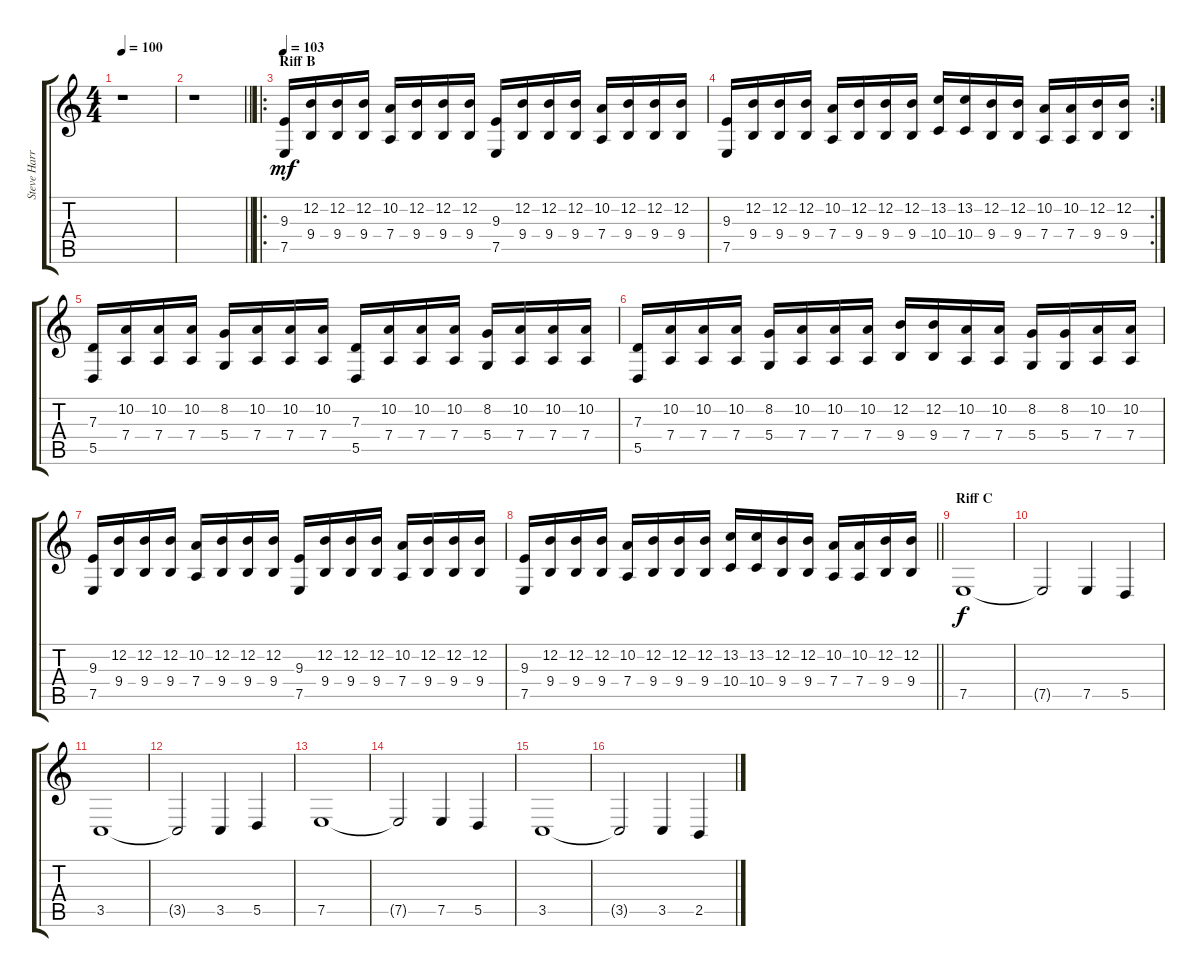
\track ("Steve Harris (Teclado)" "Steve Harr") {instrument stringensemble1}
\staff {score tabs}
\tuning (E4 B3 G3 D3 A2 E2) {hide}
\ts (4 4)
\tempo 100
\clef g2
\ks c
r.1{dy f} |
\barLineRight lightlight
r.1 |
\ro
\section ("" "Riff B")
\tempo 103
(9.3 7.5).16{dy mf} (12.2 9.4).16 (12.2 9.4).16 (12.2 9.4).16 (10.2 7.4).16 (12.2 9.4).16 (12.2 9.4).16 (12.2 9.4).16 (9.3 7.5).16 (12.2 9.4).16 (12.2 9.4).16 (12.2 9.4).16 (10.2 7.4).16 (12.2 9.4).16 (12.2 9.4).16 (12.2 9.4).16 |
\rc 2
(9.3 7.5).16 (12.2 9.4).16 (12.2 9.4).16 (12.2 9.4).16 (10.2 7.4).16 (12.2 9.4).16 (12.2 9.4).16 (12.2 9.4).16 (13.2 10.4).16 (13.2 10.4).16 (12.2 9.4).16 (12.2 9.4).16 (10.2 7.4).16 (10.2 7.4).16 (12.2 9.4).16 (12.2 9.4).16 |
(7.3 5.5).16 (10.2 7.4).16 (10.2 7.4).16 (10.2 7.4).16 (8.2 5.4).16 (10.2 7.4).16 (10.2 7.4).16 (10.2 7.4).16 (7.3 5.5).16 (10.2 7.4).16 (10.2 7.4).16 (10.2 7.4).16 (8.2 5.4).16 (10.2 7.4).16 (10.2 7.4).16 (10.2 7.4).16 |
(7.3 5.5).16 (10.2 7.4).16 (10.2 7.4).16 (10.2 7.4).16 (8.2 5.4).16 (10.2 7.4).16 (10.2 7.4).16 (10.2 7.4).16 (12.2 9.4).16 (12.2 9.4).16 (10.2 7.4).16 (10.2 7.4).16 (8.2 5.4).16 (8.2 5.4).16 (10.2 7.4).16 (10.2 7.4).16 |
(9.3 7.5).16 (12.2 9.4).16 (12.2 9.4).16 (12.2 9.4).16 (10.2 7.4).16 (12.2 9.4).16 (12.2 9.4).16 (12.2 9.4).16 (9.3 7.5).16 (12.2 9.4).16 (12.2 9.4).16 (12.2 9.4).16 (10.2 7.4).16 (12.2 9.4).16 (12.2 9.4).16 (12.2 9.4).16 |
\barLineRight lightlight
(9.3 7.5).16 (12.2 9.4).16 (12.2 9.4).16 (12.2 9.4).16 (10.2 7.4).16 (12.2 9.4).16 (12.2 9.4).16 (12.2 9.4).16 (13.2 10.4).16 (13.2 10.4).16 (12.2 9.4).16 (12.2 9.4).16 (10.2 7.4).16 (10.2 7.4).16 (12.2 9.4).16 (12.2 9.4).16 |
\section ("" "Riff C")
7.5.1{dy f} |
7.5{t}.2 7.5.4 5.5.4 |
3.5.1 |
3.5{t}.2 3.5.4 5.5.4 |
7.5.1 |
7.5{t}.2 7.5.4 5.5.4 |
3.5.1 |
3.5{t}.2 3.5.4 2.5.4
